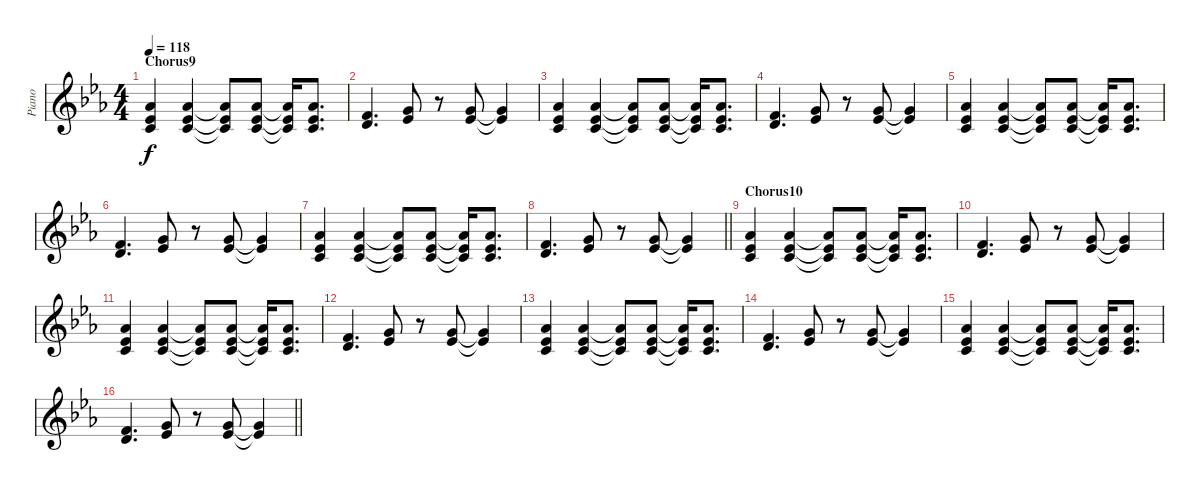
\track ("Piano" "Piano") {instrument electricpiano1}
\staff {score}
\tuning (E4 B3 G3 D3 A2 E2) {hide}
\ts (4 4)
\section ("" "Chorus9")
\tempo 118
\clef g2
\ks cminor
(4.1 1.2 8.3).4{dy f} (4.1 1.2 8.3).4 (4.1{t} 1.2{t} 8.3{t}).8 (4.1 1.2 8.3).8 (4.1{t} 1.2{t} 8.3{t}).16 (4.1 1.2 8.3).8{d} |
(1.1 3.2).4{d} (3.1 4.2).8 r.8 (3.1 4.2).8 (3.1{t} 4.2{t}).4 |
(4.1 1.2 8.3).4 (4.1 1.2 8.3).4 (4.1{t} 1.2{t} 8.3{t}).8 (4.1 1.2 8.3).8 (4.1{t} 1.2{t} 8.3{t}).16 (4.1 1.2 8.3).8{d} |
(1.1 3.2).4{d} (3.1 4.2).8 r.8 (3.1 4.2).8 (3.1{t} 4.2{t}).4 |
(4.1 1.2 8.3).4 (4.1 1.2 8.3).4 (4.1{t} 1.2{t} 8.3{t}).8 (4.1 1.2 8.3).8 (4.1{t} 1.2{t} 8.3{t}).16 (4.1 1.2 8.3).8{d} |
(1.1 3.2).4{d} (3.1 4.2).8 r.8 (3.1 4.2).8 (3.1{t} 4.2{t}).4 |
(4.1 1.2 8.3).4 (4.1 1.2 8.3).4 (4.1{t} 1.2{t} 8.3{t}).8 (4.1 1.2 8.3).8 (4.1{t} 1.2{t} 8.3{t}).16 (4.1 1.2 8.3).8{d} |
\barLineRight lightlight
(1.1 3.2).4{d} (3.1 4.2).8 r.8 (3.1 4.2).8 (3.1{t} 4.2{t}).4 |
\section ("" "Chorus10")
(4.1 1.2 8.3).4 (4.1 1.2 8.3).4 (4.1{t} 1.2{t} 8.3{t}).8 (4.1 1.2 8.3).8 (4.1{t} 1.2{t} 8.3{t}).16 (4.1 1.2 8.3).8{d} |
(1.1 3.2).4{d} (3.1 4.2).8 r.8 (3.1 4.2).8 (3.1{t} 4.2{t}).4 |
(4.1 1.2 8.3).4 (4.1 1.2 8.3).4 (4.1{t} 1.2{t} 8.3{t}).8 (4.1 1.2 8.3).8 (4.1{t} 1.2{t} 8.3{t}).16 (4.1 1.2 8.3).8{d} |
(1.1 3.2).4{d} (3.1 4.2).8 r.8 (3.1 4.2).8 (3.1{t} 4.2{t}).4 |
(4.1 1.2 8.3).4 (4.1 1.2 8.3).4 (4.1{t} 1.2{t} 8.3{t}).8 (4.1 1.2 8.3).8 (4.1{t} 1.2{t} 8.3{t}).16 (4.1 1.2 8.3).8{d} |
(1.1 3.2).4{d} (3.1 4.2).8 r.8 (3.1 4.2).8 (3.1{t} 4.2{t}).4 |
(4.1 1.2 8.3).4 (4.1 1.2 8.3).4 (4.1{t} 1.2{t} 8.3{t}).8 (4.1 1.2 8.3).8 (4.1{t} 1.2{t} 8.3{t}).16 (4.1 1.2 8.3).8{d} |
\barLineRight lightlight
(1.1 3.2).4{d} (3.1 4.2).8 r.8 (3.1 4.2).8 (3.1{t} 4.2{t}).4
